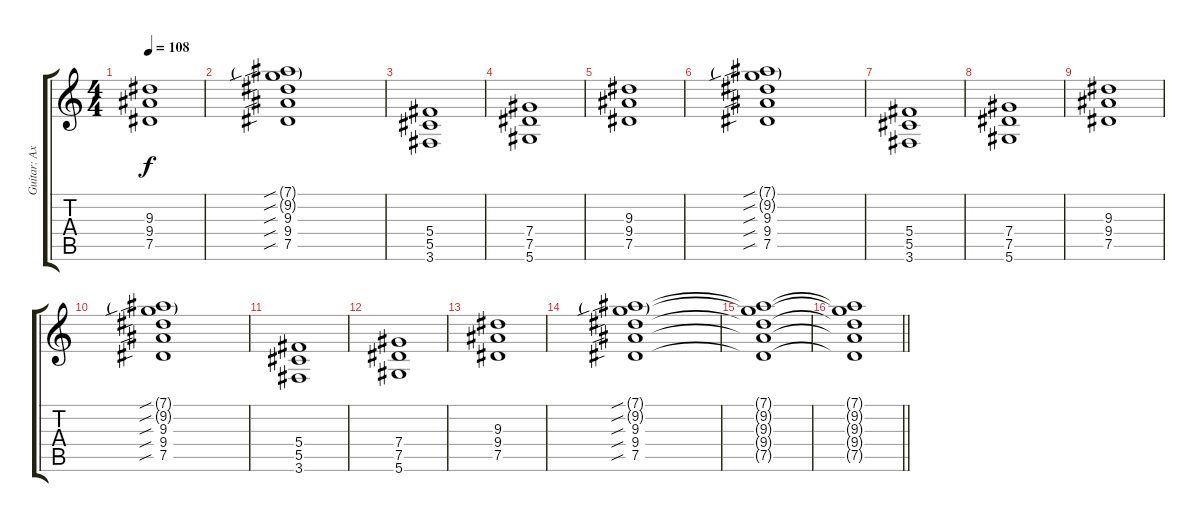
\track ("Guitar: Axel" "Guitar: Ax") {instrument distortionguitar}
\staff {score tabs}
\tuning (Eb4 Bb3 Gb3 Db3 Ab2 Eb2) {hide}
\ts (4 4)
\tempo 108
\clef g2
\ks c
(9.3 9.4 7.5).1{dy f} |
(7.1{sib g} 9.2{sib g} 9.3{sib} 9.4{sib} 7.5{sib}).1 |
(5.4 5.5 3.6).1 |
(7.4 7.5 5.6).1 |
(9.3 9.4 7.5).1 |
(7.1{sib g} 9.2{sib g} 9.3{sib} 9.4{sib} 7.5{sib}).1 |
(5.4 5.5 3.6).1 |
(7.4 7.5 5.6).1 |
(9.3 9.4 7.5).1 |
(7.1{sib g} 9.2{sib g} 9.3{sib} 9.4{sib} 7.5{sib}).1 |
(5.4 5.5 3.6).1 |
(7.4 7.5 5.6).1 |
(9.3 9.4 7.5).1 |
(7.1{sib g} 9.2{sib g} 9.3{sib} 9.4{sib} 7.5{sib}).1 |
(7.1{t} 9.2{t} 9.3{t} 9.4{t} 7.5{t}).1 |
\barLineRight lightlight
(7.1{t} 9.2{t} 9.3{t} 9.4{t} 7.5{t}).1
